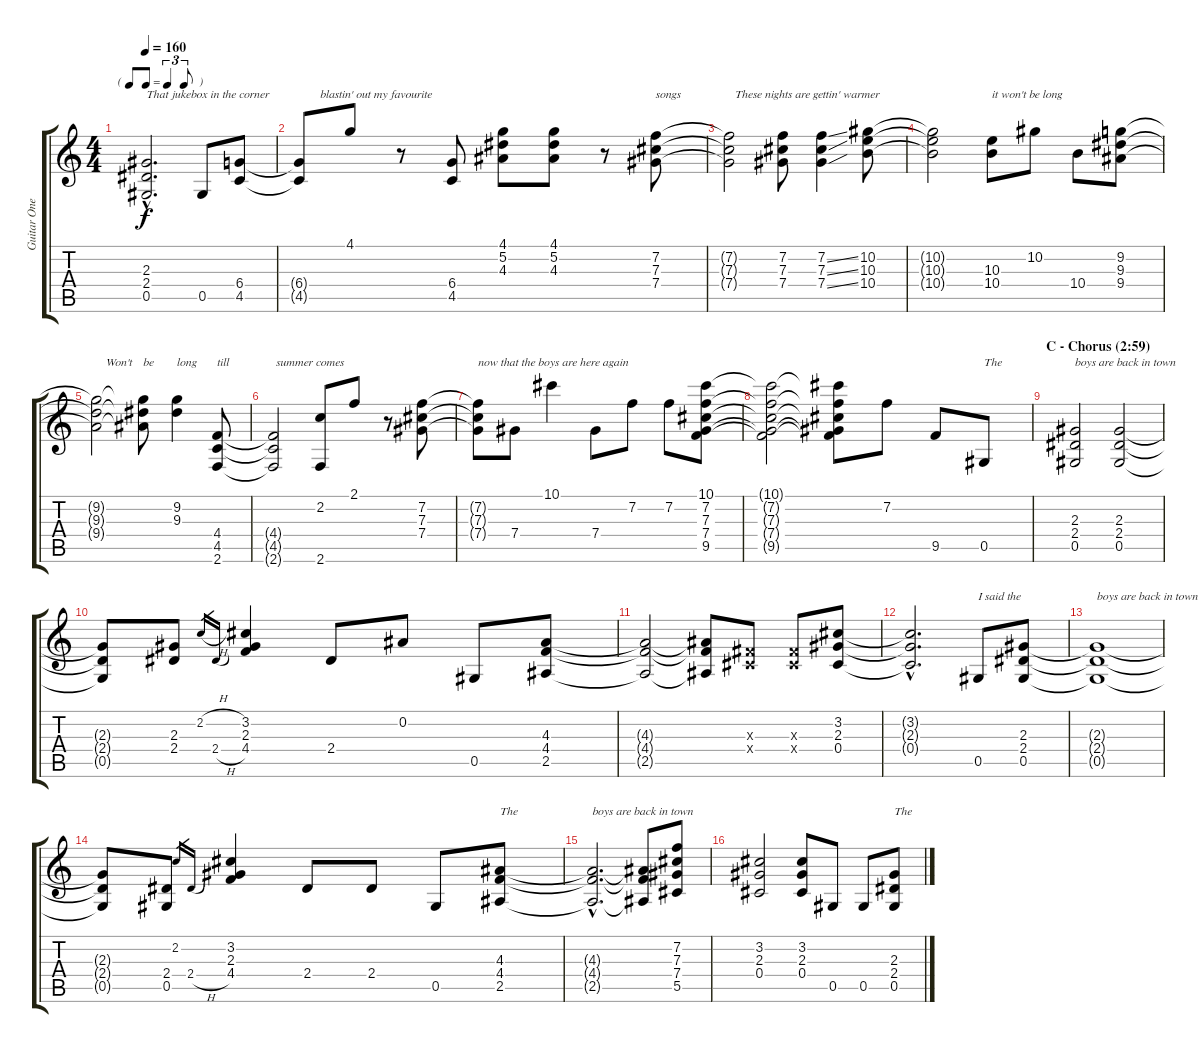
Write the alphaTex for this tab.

\track ("Guitar One" "Guitar One") {instrument distortionguitar}
\staff {score tabs}
\tuning (Eb4 Bb3 Gb3 Db3 Ab2 Eb2) {hide}
\ts (4 4)
\tf triplet8th
\tempo 160
\clef g2
\ks c
(2.3{hac t} 2.4{hac t} 0.5{hac t}).2{d txt "That jukebox in the corner" dy f} 0.5.8 (6.4 4.5).8 |
(6.4{t} 4.5{t}).8{txt "       blastin' out my favourite"} 4.1.8 r.8 (6.4 4.5).8 (4.1 5.2 4.3).8 (4.1 5.2 4.3).8 r.8 (7.2 7.3 7.4).8{txt "songs"} |
(7.2{t} 7.3{t} 7.4{t}).2{txt "  These nights are gettin' warmer"} (7.2 7.3 7.4).8 (7.2{ss} 7.3{ss} 7.4{ss}).4 (10.2 10.3 10.4).8 |
(10.2{t} 10.3{t} 10.4{t}).2 (10.3 10.4).8{txt "it won't be long"} 10.2.8 10.4.8 (9.2 9.3 9.4).8 |
(9.2{t} 9.3{t} 9.4{t}).2{txt "   Won't"} (9.2{t} 9.3{t} 9.4{t}).8{txt "be"} (9.2 9.3).4{txt "long"} (4.4 4.5 2.6).8{txt "till"} |
(4.4{t} 4.5{t} 2.6{t}).2{txt " summer comes"} (2.2 2.6).8 2.1.8 r.8 (7.2 7.3 7.4).8 |
(7.2{t} 7.3{t} 7.4{t}).8{txt "now that the boys are here again"} 7.4.8 10.1.4 7.4.8 7.2.8 7.2.8 (10.1 7.2 7.3 7.4 9.5).8 |
(10.1{t} 7.2{t} 7.3{t} 7.4{t} 9.5{t}).2 (10.1{t} 7.2{t} 7.3{t} 7.4{t} 9.5{t}).8 7.2.8 9.5.8 0.5.8{txt "The"} |
\section ("" "C - Chorus (2:59)")
(2.3 2.4 0.5).2{txt "boys are back in town"} (2.3 2.4 0.5).2 |
(2.3{t} 2.4{t} 0.5{t}).8 (2.3 2.4).8 2.2{h}.16{gr} 2.4{h}.16{gr} (3.2 2.3 4.4).4 2.4.8 0.2.8 0.5.8 (4.3 4.4 2.5).8 |
(4.3{t} 4.4{t} 2.5{t}).2 (4.3{t} 4.4{t} 2.5{t}).8 (0.3{x} 0.4{x}).8 (0.3{x} 0.4{x}).8 (3.2 2.3 0.4).8 |
(3.2{hac t} 2.3{hac t} 0.4{hac t}).2{d} 0.5.8{txt "I said the"} (2.3 2.4 0.5).8 |
(2.3{t} 2.4{t} 0.5{t}).1{txt "boys are back in town"} |
(2.3{t} 2.4{t} 0.5{t}).8 (2.4 0.5).8 2.2.16{gr} 2.4{h}.16{gr} (3.2 2.3 4.4).4 2.4.8 2.4.8 0.5.8 (4.3 4.4 2.5).8{txt "The"} |
(4.3{hac t} 4.4{hac t} 2.5{hac t}).2{d txt "boys are back in town"} (4.3{t} 4.4{t} 2.5{t}).8 (7.2 7.3 7.4 5.5).8 |
(3.2 2.3 0.4).2 (3.2 2.3 0.4).8 0.5.8 0.5.8 (2.3 2.4 0.5).8{txt "The"}
